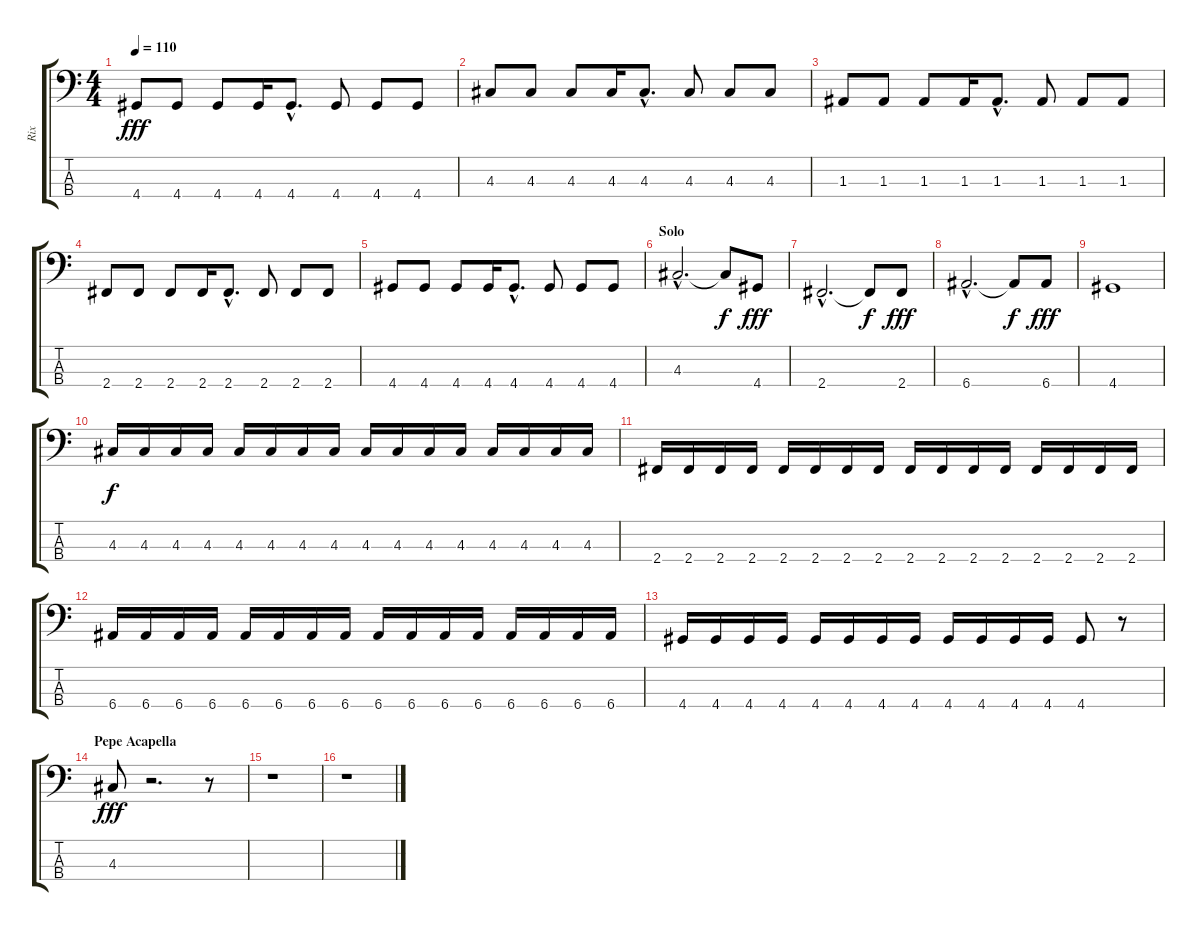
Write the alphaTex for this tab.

\track ("Rix" "Rix") {instrument electricbasspick}
\staff {score tabs}
\tuning (G2 D2 A1 E1) {hide}
\ts (4 4)
\tempo 110
\clef f4
\ks c
4.4.8{dy fff} 4.4.8 4.4.8 4.4.16 4.4{hac}.8{d} 4.4.8 4.4.8 4.4.8 |
4.3.8 4.3.8 4.3.8 4.3.16 4.3{hac}.8{d} 4.3.8 4.3.8 4.3.8 |
1.3.8 1.3.8 1.3.8 1.3.16 1.3{hac}.8{d} 1.3.8 1.3.8 1.3.8 |
2.4.8 2.4.8 2.4.8 2.4.16 2.4{hac}.8{d} 2.4.8 2.4.8 2.4.8 |
4.4.8 4.4.8 4.4.8 4.4.16 4.4{hac}.8{d} 4.4.8 4.4.8 4.4.8 |
\section ("" "Solo ")
4.3{hac}.2{d} 4.3{t}.8{dy f} 4.4.8{dy fff} |
2.4{hac}.2{d} 2.4{t}.8{dy f} 2.4.8{dy fff} |
6.4{hac}.2{d} 6.4{t}.8{dy f} 6.4.8{dy fff} |
4.4.1 |
4.3.16{dy f volume 13} 4.3.16 4.3.16 4.3.16 4.3.16 4.3.16 4.3.16 4.3.16 4.3.16 4.3.16 4.3.16 4.3.16 4.3.16 4.3.16 4.3.16 4.3.16 |
2.4.16 2.4.16 2.4.16 2.4.16 2.4.16 2.4.16 2.4.16 2.4.16 2.4.16 2.4.16 2.4.16 2.4.16 2.4.16 2.4.16 2.4.16 2.4.16 |
6.4.16 6.4.16 6.4.16 6.4.16 6.4.16 6.4.16 6.4.16 6.4.16 6.4.16 6.4.16 6.4.16 6.4.16 6.4.16 6.4.16 6.4.16 6.4.16 |
4.4.16 4.4.16 4.4.16 4.4.16 4.4.16 4.4.16 4.4.16 4.4.16 4.4.16 4.4.16 4.4.16 4.4.16 4.4.8 r.8 |
\section ("" "Pepe Acapella")
4.3.8{dy fff} r.2{d} r.8 |
r.1 |
r.1
